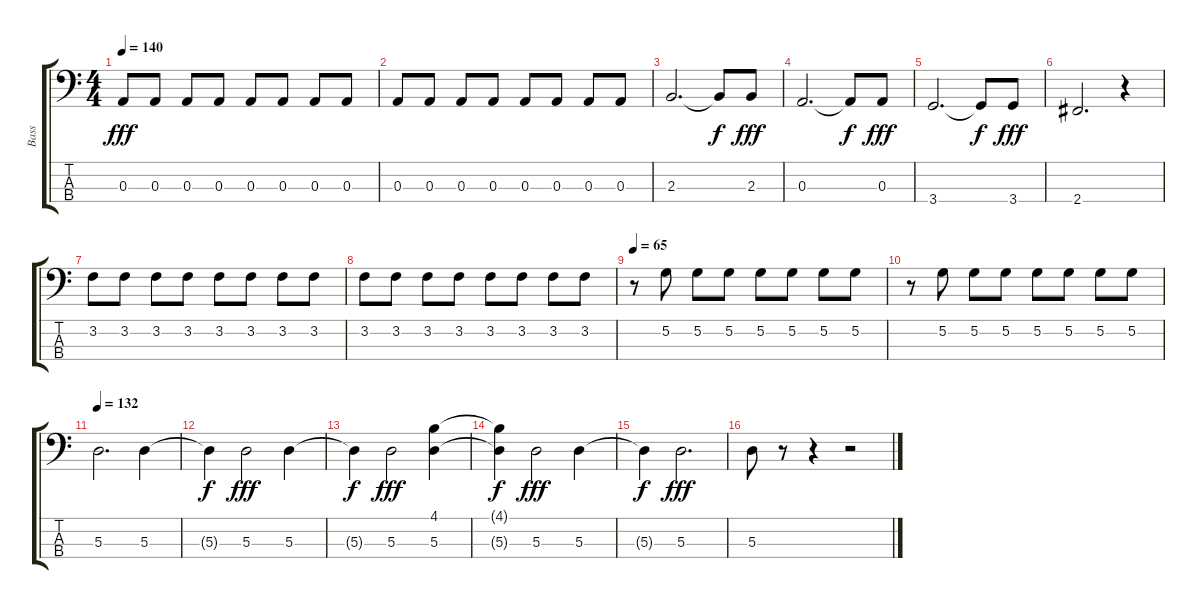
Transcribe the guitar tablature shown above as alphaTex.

\track ("Bass" "Bass") {instrument electricbassfinger}
\staff {score tabs}
\tuning (G2 D2 A1 E1) {hide}
\ts (4 4)
\tempo 140
\clef f4
\ks c
0.3.8{dy fff} 0.3.8 0.3.8 0.3.8 0.3.8 0.3.8 0.3.8 0.3.8 |
0.3.8 0.3.8 0.3.8 0.3.8 0.3.8 0.3.8 0.3.8 0.3.8 |
2.3.2{d} 2.3{t}.8{dy f} 2.3.8{dy fff} |
0.3.2{d} 0.3{t}.8{dy f} 0.3.8{dy fff} |
3.4.2{d} 3.4{t}.8{dy f} 3.4.8{dy fff} |
2.4.2{d} r.4 |
3.2.8 3.2.8 3.2.8 3.2.8 3.2.8 3.2.8 3.2.8 3.2.8 |
3.2.8 3.2.8 3.2.8 3.2.8 3.2.8 3.2.8 3.2.8 3.2.8 |
\tempo 65
r.8 5.2.8 5.2.8 5.2.8 5.2.8 5.2.8 5.2.8 5.2.8 |
r.8 5.2.8 5.2.8 5.2.8 5.2.8 5.2.8 5.2.8 5.2.8 |
\tempo 132
5.3.2{d} 5.3.4 |
5.3{t}.4{dy f} 5.3.2{dy fff} 5.3.4 |
5.3{t}.4{dy f} 5.3.2{dy fff} (4.1 5.3).4 |
(4.1{t} 5.3{t}).4{dy f} 5.3.2{dy fff} 5.3.4 |
5.3{t}.4{dy f} 5.3.2{d dy fff} |
5.3.8 r.8 r.4 r.2
